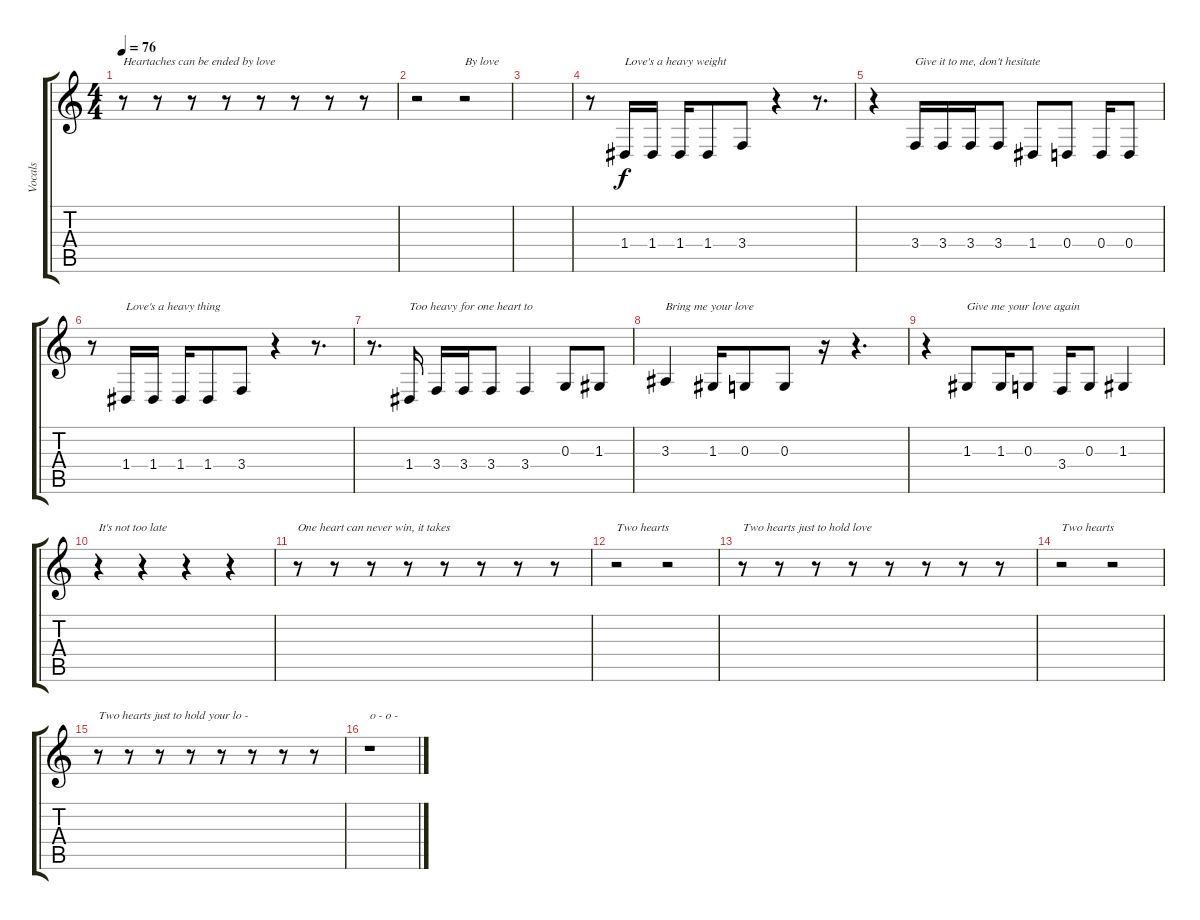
\track ("Vocals" "Vocals") {instrument synthvoice}
\staff {score tabs}
\tuning (E4 B3 G3 D3 A2 E2) {hide}
\ts (4 4)
\tempo 76
\clef g2
\ks c
r.8{txt "Heartaches can be ended by love" dy f} r.8 r.8 r.8 r.8 r.8 r.8 r.8 |
r.2 r.2{txt "By love"} |
|
r.8 1.4.16{txt "Love's a heavy weight"} 1.4.16 1.4.16 1.4.8 3.4.8 r.4 r.8{d} |
r.4 3.4.16{txt "Give it to me, don't hesitate"} 3.4.16 3.4.16 3.4.8 1.4.8 0.4.8 0.4.16 0.4.8 |
r.8 1.4.16{txt "Love's a heavy thing"} 1.4.16 1.4.16 1.4.8 3.4.8 r.4 r.8{d} |
r.8{d} 1.4.16{txt "Too heavy for one heart to"} 3.4.16 3.4.16 3.4.8 3.4.4 0.3.8 1.3.8 |
3.3.4{txt "Bring me your love"} 1.3.16 0.3.8 0.3.8 r.16 r.4{d} |
r.4 1.3.8{txt "Give me your love again"} 1.3.16 0.3.8 3.4.16 0.3.8 1.3.4 |
r.4{txt "It's not too late"} r.4 r.4 r.4 |
r.8{txt "One heart can never win, it takes"} r.8 r.8 r.8 r.8 r.8 r.8 r.8 |
r.2{txt "Two hearts"} r.2 |
r.8{txt "Two hearts just to hold love"} r.8 r.8 r.8 r.8 r.8 r.8 r.8 |
r.2{txt "Two hearts"} r.2 |
r.8{txt "Two hearts just to hold your lo -"} r.8 r.8 r.8 r.8 r.8 r.8 r.8 |
r.1{txt "o - o -"}
